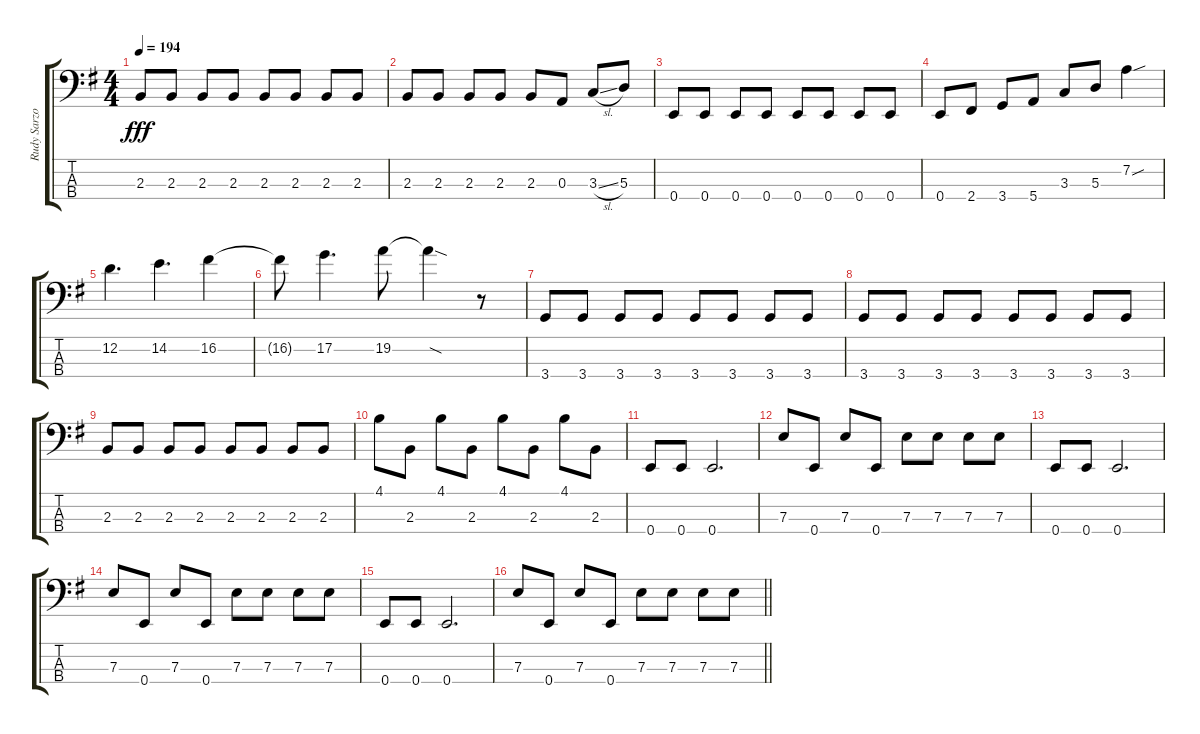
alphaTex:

\track ("Rudy Sarzo" "Rudy Sarzo") {instrument electricbassfinger}
\staff {score tabs}
\tuning (G2 D2 A1 E1) {hide}
\ts (4 4)
\tempo 194
\clef f4
\ks g
2.3.8{dy fff} 2.3.8 2.3.8 2.3.8 2.3.8 2.3.8 2.3.8 2.3.8 |
2.3.8 2.3.8 2.3.8 2.3.8 2.3.8 0.3.8 3.3{sl}.8 5.3.8 |
0.4.8 0.4.8 0.4.8 0.4.8 0.4.8 0.4.8 0.4.8 0.4.8 |
0.4.8 2.4.8 3.4.8 5.4.8 3.3.8 5.3.8 7.2{sou}.4 |
12.2.4{d} 14.2.4{d} 16.2.4 |
16.2{t}.8 17.2.4{d} 19.2.8 19.2{sod t}.4 r.8 |
3.4.8 3.4.8 3.4.8 3.4.8 3.4.8 3.4.8 3.4.8 3.4.8 |
3.4.8 3.4.8 3.4.8 3.4.8 3.4.8 3.4.8 3.4.8 3.4.8 |
2.3.8 2.3.8 2.3.8 2.3.8 2.3.8 2.3.8 2.3.8 2.3.8 |
4.1.8 2.3.8 4.1.8 2.3.8 4.1.8 2.3.8 4.1.8 2.3.8 |
0.4.8 0.4.8 0.4.2{d} |
7.3.8 0.4.8 7.3.8 0.4.8 7.3.8 7.3.8 7.3.8 7.3.8 |
0.4.8 0.4.8 0.4.2{d} |
7.3.8 0.4.8 7.3.8 0.4.8 7.3.8 7.3.8 7.3.8 7.3.8 |
0.4.8 0.4.8 0.4.2{d} |
\barLineRight lightlight
7.3.8 0.4.8 7.3.8 0.4.8 7.3.8 7.3.8 7.3.8 7.3.8
